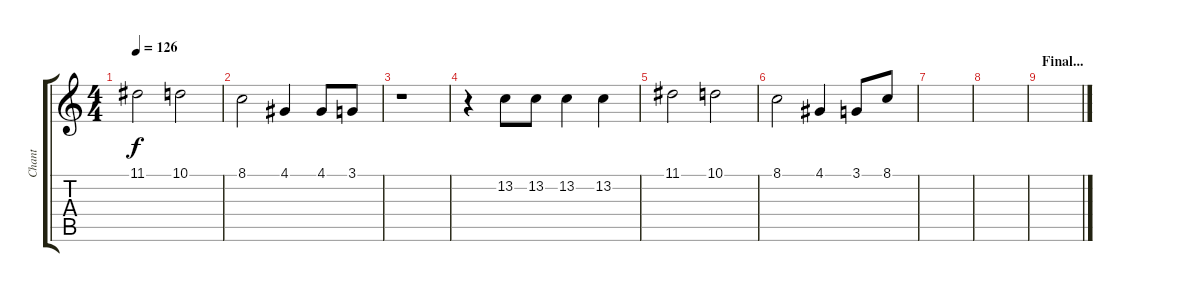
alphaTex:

\track ("Chant" "Chant") {instrument synthvoice}
\staff {score tabs}
\tuning (E4 B3 G3 D3 A2 E2) {hide}
\ts (4 4)
\tempo 126
\clef g2
\ks c
11.1.2{dy f} 10.1.2 |
8.1.2 4.1.4 4.1.8 3.1.8 |
r.1 |
r.4 13.2.8 13.2.8 13.2.4 13.2.4 |
11.1.2 10.1.2 |
8.1.2 4.1.4 3.1.8 8.1.8 |
|
|
\section ("" "Final...")
